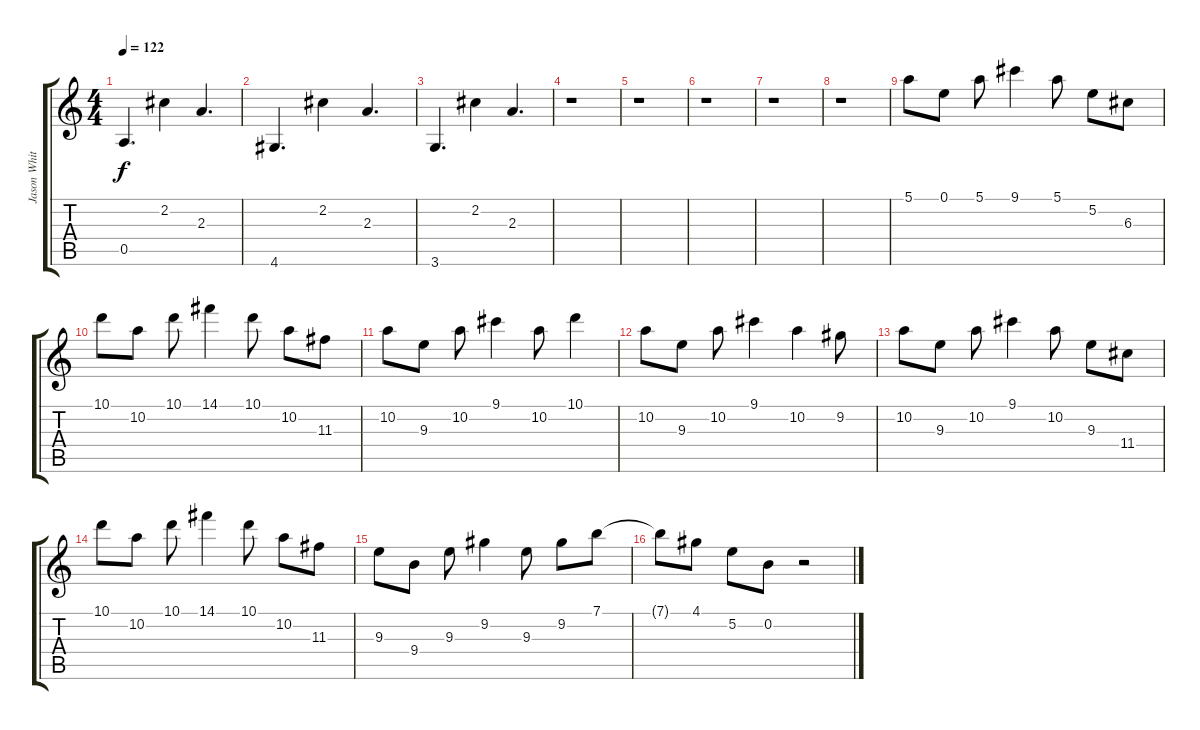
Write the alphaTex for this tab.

\track ("Jason White" "Jason Whit") {instrument overdrivenguitar}
\staff {score tabs}
\tuning (E4 B3 G3 D3 A2 E2) {hide}
\ts (4 4)
\tempo 122
\clef g2
\ks c
0.5.4{d dy f} 2.2.4 2.3.4{d} |
4.6.4{d} 2.2.4 2.3.4{d} |
3.6.4{d} 2.2.4 2.3.4{d} |
r.1 |
r.1 |
r.1 |
r.1 |
r.1 |
5.1.8 0.1.8 5.1.8 9.1.4 5.1.8 5.2.8 6.3.8 |
10.1.8 10.2.8 10.1.8 14.1.4 10.1.8 10.2.8 11.3.8 |
10.2.8 9.3.8 10.2.8 9.1.4 10.2.8 10.1.4 |
10.2.8 9.3.8 10.2.8 9.1.4 10.2.4 9.2.8 |
10.2.8 9.3.8 10.2.8 9.1.4 10.2.8 9.3.8 11.4.8 |
10.1.8 10.2.8 10.1.8 14.1.4 10.1.8 10.2.8 11.3.8 |
9.3.8 9.4.8 9.3.8 9.2.4 9.3.8 9.2.8 7.1.8 |
7.1{t}.8 4.1.8 5.2.8 0.2.8 r.2
